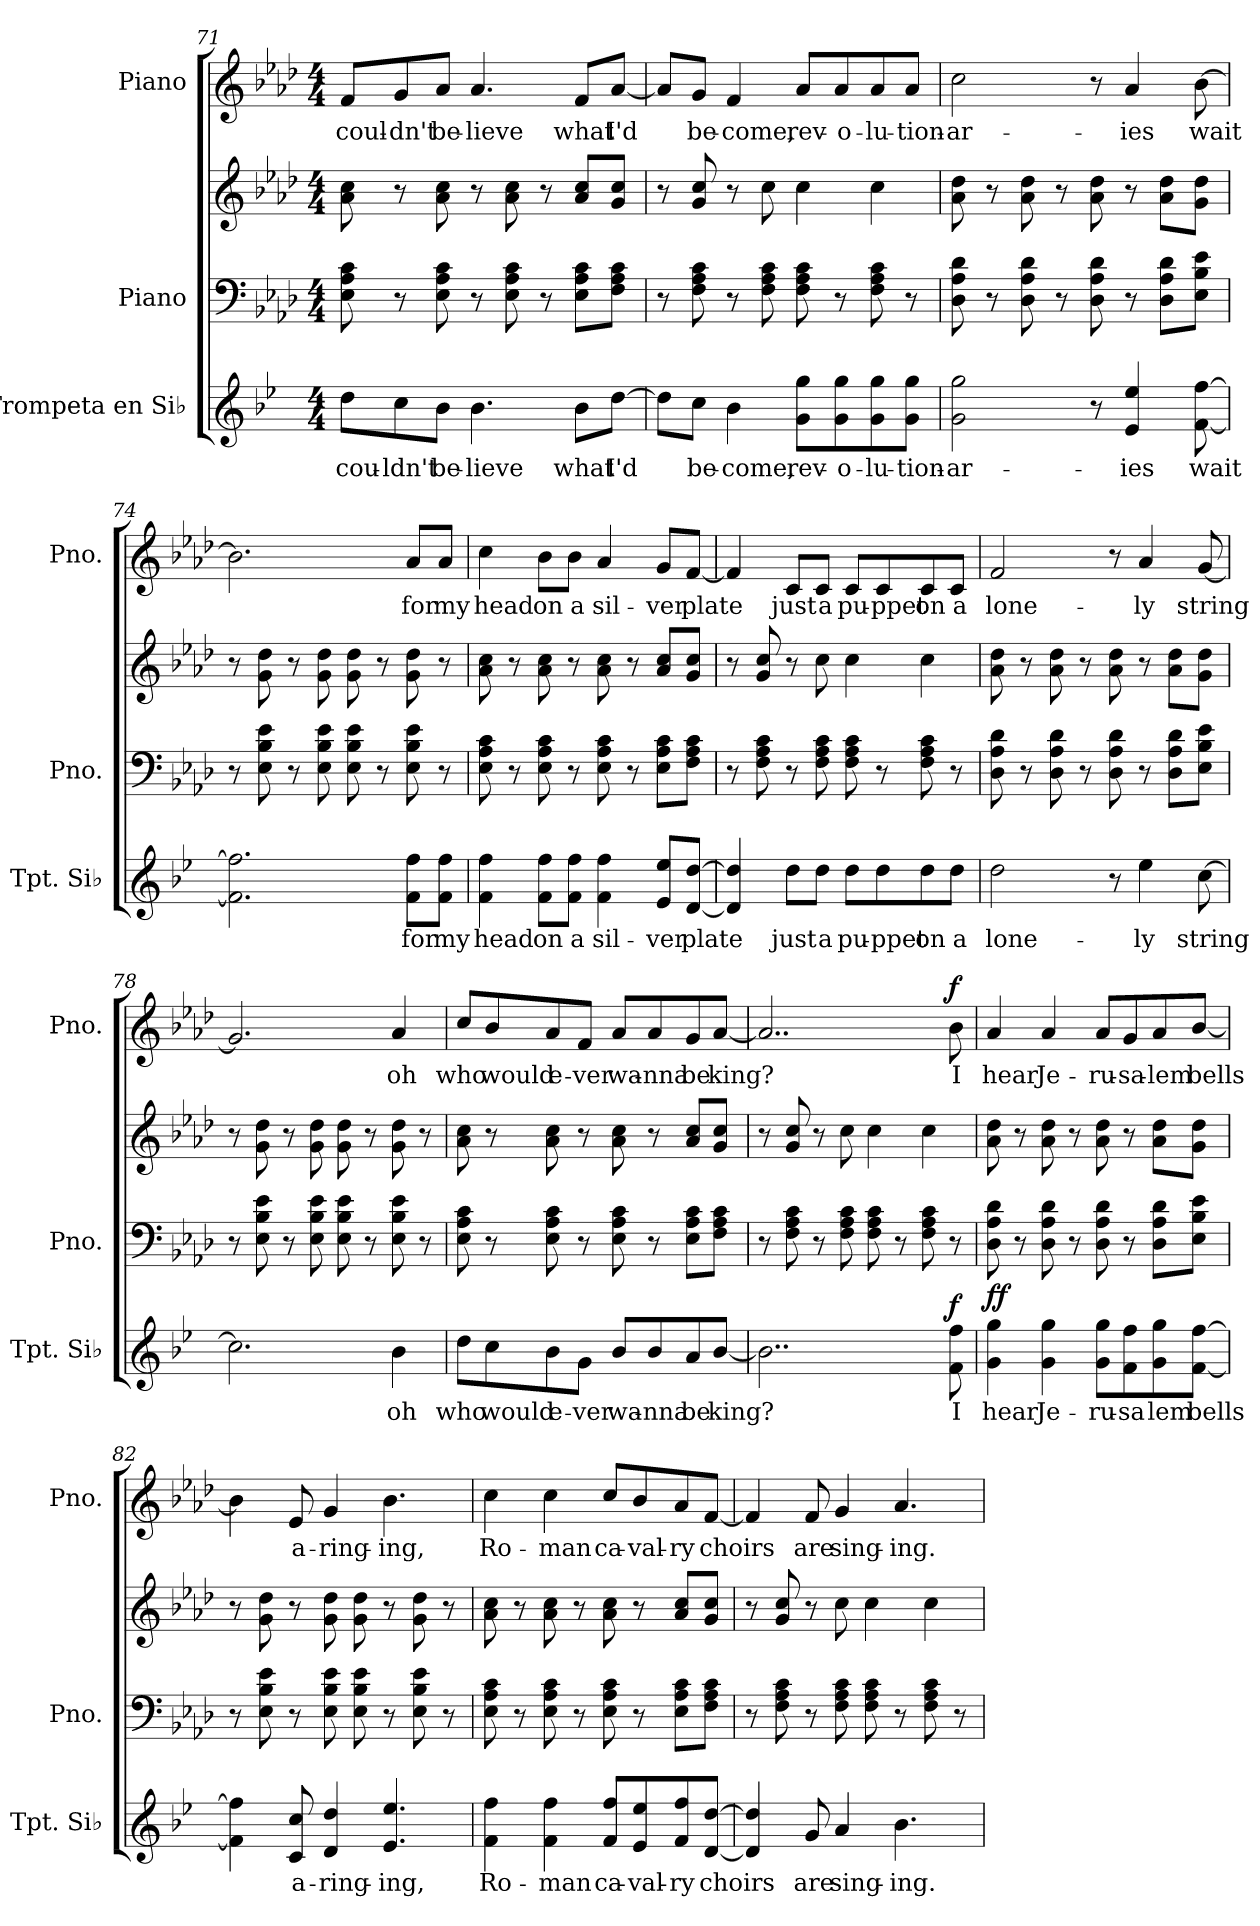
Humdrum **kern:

**kern	**text	**dynam	**kern	**kern	**dynam	**kern	**text	**dynam
*part3	*part3	*part3	*part2	*part2	*part2	*part1	*part1	*part1
*staff4	*staff4	*staff4	*staff3	*staff2	*staff2/3	*staff1	*staff1	*staff1
*I"Trompeta en Si♭	*	*	*I"Piano	*	*	*I"Piano	*	*
*I'Tpt. Si♭	*	*	*I'Pno.	*	*	*I'Pno.	*	*
*clefG2	*	*	*clefF4	*clefG2	*	*clefG2	*	*
*ITrd1c2	*	*	*	*	*	*	*	*
*k[b-e-a-d-]	*	*	*k[b-e-a-d-]	*k[b-e-a-d-]	*	*k[b-e-a-d-]	*	*
*M4/4	*	*	*M4/4	*M4/4	*	*M4/4	*	*
=71	=71	=71	=71	=71	=71	=71	=71	=71
!	!LO:LY:b	!	!	!	!	!	!LO:LY:b	!
8cc\L	cou-	.	8E-\ 8A-\ 8c\	8a-\ 8cc\	.	8f/L	coul-	.
!	!LO:LY:b	!	!	!	!	!	!LO:LY:b	!
8b-\	-ldn't	.	8r	8r	.	8g/	-dn't	.
!	!LO:LY:b	!	!	!	!	!	!LO:LY:b	!
8a-\J	be-	.	8E-\ 8A-\ 8c\	8a-\ 8cc\	.	8a-/J	be-	.
!	!LO:LY:b	!	!	!	!	!	!LO:LY:b	!
4.a-\	-lieve	.	8r	8r	.	4.a-/	-lieve	.
.	.	.	8E-\ 8A-\ 8c\	8a-\ 8cc\	.	.	.	.
.	.	.	8r	8r	.	.	.	.
!	!LO:LY:b	!	!	!	!	!	!LO:LY:b	!
8a-\L	what	.	8E-\ 8A-\ 8c\L	8a-/ 8cc/L	.	8f/L	what	.
!	!LO:LY:b	!	!	!	!	!	!LO:LY:b	!
[8cc\J	I'd	.	8F\ 8A-\ 8c\J	8g/ 8cc/J	.	[8a-/J	I'd	.
=72	=72	=72	=72	=72	=72	=72	=72	=72
8cc\L]	.	.	8r	8r	.	8a-/L]	.	.
!	!LO:LY:b	!	!	!	!	!	!LO:LY:b	!
8b-\J	be-	.	8F\ 8A-\ 8c\	8g/ 8cc/	.	8g/J	be-	.
!	!LO:LY:b	!	!	!	!	!	!LO:LY:b	!
4a-\	-come,	.	8r	8r	.	4f/	-come,	.
.	.	.	8F\ 8A-\ 8c\	8cc\	.	.	.	.
!	!LO:LY:b	!	!	!	!	!	!LO:LY:b	!
8f\ 8ff\L	rev-	.	8F\ 8A-\ 8c\	4cc\	.	8a-/L	rev-	.
!	!LO:LY:b	!	!	!	!	!	!LO:LY:b	!
8f\ 8ff\	-o-	.	8r	.	.	8a-/	-o-	.
!	!LO:LY:b	!	!	!	!	!	!LO:LY:b	!
8f\ 8ff\	-lu-	.	8F\ 8A-\ 8c\	4cc\	.	8a-/	-lu-	.
!	!LO:LY:b	!	!	!	!	!	!LO:LY:b	!
8f\ 8ff\J	-tion-	.	8r	.	.	8a-/J	-tion-	.
!!LO:PB:g=z
=73	=73	=73	=73	=73	=73	=73	=73	=73
!	!LO:LY:b	!	!	!	!	!	!LO:LY:b	!
2f\ 2ff\	-ar-	.	8D-\ 8A-\ 8d-\	8a-\ 8dd-\	.	2cc\	-ar-	.
.	.	.	8r	8r	.	.	.	.
.	.	.	8D-\ 8A-\ 8d-\	8a-\ 8dd-\	.	.	.	.
.	.	.	8r	8r	.	.	.	.
8r	.	.	8D-\ 8A-\ 8d-\	8a-\ 8dd-\	.	8r	.	.
!	!LO:LY:b	!	!	!	!	!	!LO:LY:b	!
4d-/ 4dd-/	-ies	.	8r	8r	.	4a-/	-ies	.
.	.	.	8D-\ 8A-\ 8d-\L	8a-\ 8dd-\L	.	.	.	.
!	!LO:LY:b	!	!	!	!	!	!LO:LY:b	!
[8e-\ [8ee-\	wait	.	8E-\ 8B-\ 8e-\J	8g\ 8dd-\J	.	[8b-\	wait	.
=74	=74	=74	=74	=74	=74	=74	=74	=74
2.e-\] 2.ee-\]	.	.	8r	8r	.	2.b-\]	.	.
.	.	.	8E-\ 8B-\ 8e-\	8g\ 8dd-\	.	.	.	.
.	.	.	8r	8r	.	.	.	.
.	.	.	8E-\ 8B-\ 8e-\	8g\ 8dd-\	.	.	.	.
.	.	.	8E-\ 8B-\ 8e-\	8g\ 8dd-\	.	.	.	.
.	.	.	8r	8r	.	.	.	.
!	!LO:LY:b	!	!	!	!	!	!LO:LY:b	!
8e-\ 8ee-\L	for	.	8E-\ 8B-\ 8e-\	8g\ 8dd-\	.	8a-/L	for	.
!	!LO:LY:b	!	!	!	!	!	!LO:LY:b	!
8e-\ 8ee-\J	my	.	8r	8r	.	8a-/J	my	.
=75	=75	=75	=75	=75	=75	=75	=75	=75
!	!LO:LY:b	!	!	!	!	!	!LO:LY:b	!
4e-\ 4ee-\	head	.	8E-\ 8A-\ 8c\	8a-\ 8cc\	.	4cc\	head	.
.	.	.	8r	8r	.	.	.	.
!	!LO:LY:b	!	!	!	!	!	!LO:LY:b	!
8e-\ 8ee-\L	on	.	8E-\ 8A-\ 8c\	8a-\ 8cc\	.	8b-\L	on	.
!	!LO:LY:b	!	!	!	!	!	!LO:LY:b	!
8e-\ 8ee-\J	a	.	8r	8r	.	8b-\J	a	.
!	!LO:LY:b	!	!	!	!	!	!LO:LY:b	!
4e-\ 4ee-\	sil-	.	8E-\ 8A-\ 8c\	8a-\ 8cc\	.	4a-/	sil-	.
.	.	.	8r	8r	.	.	.	.
!	!LO:LY:b	!	!	!	!	!	!LO:LY:b	!
8d-/ 8dd-/L	-ver	.	8E-\ 8A-\ 8c\L	8a-/ 8cc/L	.	8g/L	-ver	.
!	!LO:LY:b	!	!	!	!	!	!LO:LY:b	!
[8c/ [8cc/J	plate	.	8F\ 8A-\ 8c\J	8g/ 8cc/J	.	[8f/J	plate	.
=76	=76	=76	=76	=76	=76	=76	=76	=76
4c/] 4cc/]	.	.	8r	8r	.	4f/]	.	.
.	.	.	8F\ 8A-\ 8c\	8g/ 8cc/	.	.	.	.
!	!LO:LY:b	!	!	!	!	!	!LO:LY:b	!
8cc\L	just	.	8r	8r	.	8c/L	just	.
!	!LO:LY:b	!	!	!	!	!	!LO:LY:b	!
8cc\J	a	.	8F\ 8A-\ 8c\	8cc\	.	8c/J	a	.
!	!LO:LY:b	!	!	!	!	!	!LO:LY:b	!
8cc\L	pu-	.	8F\ 8A-\ 8c\	4cc\	.	8c/L	pu-	.
!	!LO:LY:b	!	!	!	!	!	!LO:LY:b	!
8cc\	-ppet	.	8r	.	.	8c/	-ppet	.
!	!LO:LY:b	!	!	!	!	!	!LO:LY:b	!
8cc\	on	.	8F\ 8A-\ 8c\	4cc\	.	8c/	on	.
!	!LO:LY:b	!	!	!	!	!	!LO:LY:b	!
8cc\J	a	.	8r	.	.	8c/J	a	.
!!LO:LB:g=z
=77	=77	=77	=77	=77	=77	=77	=77	=77
!	!LO:LY:b	!	!	!	!	!	!LO:LY:b	!
2cc\	lone-	.	8D-\ 8A-\ 8d-\	8a-\ 8dd-\	.	2f/	lone-	.
.	.	.	8r	8r	.	.	.	.
.	.	.	8D-\ 8A-\ 8d-\	8a-\ 8dd-\	.	.	.	.
.	.	.	8r	8r	.	.	.	.
8r	.	.	8D-\ 8A-\ 8d-\	8a-\ 8dd-\	.	8r	.	.
!	!LO:LY:b	!	!	!	!	!	!LO:LY:b	!
4dd-\	-ly	.	8r	8r	.	4a-/	-ly	.
.	.	.	8D-\ 8A-\ 8d-\L	8a-\ 8dd-\L	.	.	.	.
!	!LO:LY:b	!	!	!	!	!	!LO:LY:b	!
[8b-\	string	.	8E-\ 8B-\ 8e-\J	8g\ 8dd-\J	.	[8g/	string	.
=78	=78	=78	=78	=78	=78	=78	=78	=78
2.b-\]	.	.	8r	8r	.	2.g/]	.	.
.	.	.	8E-\ 8B-\ 8e-\	8g\ 8dd-\	.	.	.	.
.	.	.	8r	8r	.	.	.	.
.	.	.	8E-\ 8B-\ 8e-\	8g\ 8dd-\	.	.	.	.
.	.	.	8E-\ 8B-\ 8e-\	8g\ 8dd-\	.	.	.	.
.	.	.	8r	8r	.	.	.	.
!	!LO:LY:b	!	!	!	!	!	!LO:LY:b	!
4a-\	oh	.	8E-\ 8B-\ 8e-\	8g\ 8dd-\	.	4a-/	oh	.
.	.	.	8r	8r	.	.	.	.
=79	=79	=79	=79	=79	=79	=79	=79	=79
!	!LO:LY:b	!	!	!	!	!	!LO:LY:b	!
8cc\L	who	.	8E-\ 8A-\ 8c\	8a-\ 8cc\	.	8cc/L	who	.
!	!LO:LY:b	!	!	!	!	!	!LO:LY:b	!
8b-\	would	.	8r	8r	.	8b-/	would	.
!	!LO:LY:b	!	!	!	!	!	!LO:LY:b	!
8a-\	e-	.	8E-\ 8A-\ 8c\	8a-\ 8cc\	.	8a-/	e-	.
!	!LO:LY:b	!	!	!	!	!	!LO:LY:b	!
8f\J	-ver	.	8r	8r	.	8f/J	-ver	.
!	!LO:LY:b	!	!	!	!	!	!LO:LY:b	!
8a-/L	wa-	.	8E-\ 8A-\ 8c\	8a-\ 8cc\	.	8a-/L	wa-	.
!	!LO:LY:b	!	!	!	!	!	!LO:LY:b	!
8a-/	-nna	.	8r	8r	.	8a-/	-nna	.
!	!LO:LY:b	!	!	!	!	!	!LO:LY:b	!
8g/	be	.	8E-\ 8A-\ 8c\L	8a-/ 8cc/L	.	8g/	be	.
!	!LO:LY:b	!	!	!	!	!	!LO:LY:b	!
[8a-/J	king	.	8F\ 8A-\ 8c\J	8g/ 8cc/J	.	[8a-/J	king	.
=80	=80	=80	=80	=80	=80	=80	=80	=80
!	!LO:LY:b	!	!	!	!	!	!LO:LY:b	!
2..a-\]	?	.	8r	8r	.	2..a-/]	?	.
.	.	.	8F\ 8A-\ 8c\	8g/ 8cc/	.	.	.	.
.	.	.	8r	8r	.	.	.	.
.	.	.	8F\ 8A-\ 8c\	8cc\	.	.	.	.
.	.	.	8F\ 8A-\ 8c\	4cc\	.	.	.	.
.	.	.	8r	.	.	.	.	.
.	.	.	8F\ 8A-\ 8c\	4cc\	.	.	.	.
!	!LO:LY:b	!LO:DY:b	!	!	!	!	!LO:LY:b	!LO:DY:b
8e-\ 8ee-\	I	f	8r	.	.	8b-\	I	f
!!LO:LB:g=z
=81	=81	=81	=81	=81	=81	=81	=81	=81
!	!LO:LY:b	!	!	!	!LO:DY:b=2	!	!LO:LY:b	!
!	!	!	!	!	!LO:DY:n=1:b	!	!	!
4f\ 4ff\	hear	.	8D-\ 8A-\ 8d-\	8a-\ 8dd-\	f f	4a-/	hear	.
.	.	.	8r	8r	.	.	.	.
!	!LO:LY:b	!	!	!	!	!	!LO:LY:b	!
4f\ 4ff\	Je-	.	8D-\ 8A-\ 8d-\	8a-\ 8dd-\	.	4a-/	Je-	.
.	.	.	8r	8r	.	.	.	.
!	!LO:LY:b	!	!	!	!	!	!LO:LY:b	!
8f\ 8ff\L	-ru-	.	8D-\ 8A-\ 8d-\	8a-\ 8dd-\	.	8a-/L	-ru-	.
!	!LO:LY:b	!	!	!	!	!	!LO:LY:b	!
8e-\ 8ee-\	sa	.	8r	8r	.	8g/	-sa-	.
!	!LO:LY:b	!	!	!	!	!	!LO:LY:b	!
8f\ 8ff\	lem	.	8D-\ 8A-\ 8d-\L	8a-\ 8dd-\L	.	8a-/	-lem	.
!	!LO:LY:b	!	!	!	!	!	!LO:LY:b	!
[8e-\ [8ee-\J	bells	.	8E-\ 8B-\ 8e-\J	8g\ 8dd-\J	.	[8b-/J	bells	.
=82	=82	=82	=82	=82	=82	=82	=82	=82
4e-\] 4ee-\]	.	.	8r	8r	.	4b-\]	.	.
.	.	.	8E-\ 8B-\ 8e-\	8g\ 8dd-\	.	.	.	.
!	!LO:LY:b	!	!	!	!	!	!LO:LY:b	!
8B-/ 8b-/	a-	.	8r	8r	.	8e-/	a-	.
!	!LO:LY:b	!	!	!	!	!	!LO:LY:b	!
4c/ 4cc/	-ring-	.	8E-\ 8B-\ 8e-\	8g\ 8dd-\	.	4g/	-ring-	.
.	.	.	8E-\ 8B-\ 8e-\	8g\ 8dd-\	.	.	.	.
!	!LO:LY:b	!	!	!	!	!	!LO:LY:b	!
4.d-/ 4.dd-/	-ing,	.	8r	8r	.	4.b-\	-ing,	.
.	.	.	8E-\ 8B-\ 8e-\	8g\ 8dd-\	.	.	.	.
.	.	.	8r	8r	.	.	.	.
=83	=83	=83	=83	=83	=83	=83	=83	=83
!	!LO:LY:b	!	!	!	!	!	!LO:LY:b	!
4e-\ 4ee-\	Ro-	.	8E-\ 8A-\ 8c\	8a-\ 8cc\	.	4cc\	Ro-	.
.	.	.	8r	8r	.	.	.	.
!	!LO:LY:b	!	!	!	!	!	!LO:LY:b	!
4e-\ 4ee-\	-man	.	8E-\ 8A-\ 8c\	8a-\ 8cc\	.	4cc\	-man	.
.	.	.	8r	8r	.	.	.	.
!	!LO:LY:b	!	!	!	!	!	!LO:LY:b	!
8e-/ 8ee-/L	ca-	.	8E-\ 8A-\ 8c\	8a-\ 8cc\	.	8cc/L	ca-	.
!	!LO:LY:b	!	!	!	!	!	!LO:LY:b	!
8d-/ 8dd-/	-val-	.	8r	8r	.	8b-/	-val-	.
!	!LO:LY:b	!	!	!	!	!	!LO:LY:b	!
8e-/ 8ee-/	-ry	.	8E-\ 8A-\ 8c\L	8a-/ 8cc/L	.	8a-/	-ry	.
!	!LO:LY:b	!	!	!	!	!	!LO:LY:b	!
[8c/ [8cc/J	choirs	.	8F\ 8A-\ 8c\J	8g/ 8cc/J	.	[8f/J	choirs	.
=84	=84	=84	=84	=84	=84	=84	=84	=84
4c/] 4cc/]	.	.	8r	8r	.	4f/]	.	.
.	.	.	8F\ 8A-\ 8c\	8g/ 8cc/	.	.	.	.
!	!LO:LY:b	!	!	!	!	!	!LO:LY:b	!
8f/	are	.	8r	8r	.	8f/	are	.
!	!LO:LY:b	!	!	!	!	!	!LO:LY:b	!
4g/	sing-	.	8F\ 8A-\ 8c\	8cc\	.	4g/	sing-	.
.	.	.	8F\ 8A-\ 8c\	4cc\	.	.	.	.
!	!LO:LY:b	!	!	!	!	!	!LO:LY:b	!
4.a-\	-ing.	.	8r	.	.	4.a-/	-ing.	.
.	.	.	8F\ 8A-\ 8c\	4cc\	.	.	.	.
.	.	.	8r	.	.	.	.	.
=	=	=	=	=	=	=	=	=
*-	*-	*-	*-	*-	*-	*-	*-	*-
